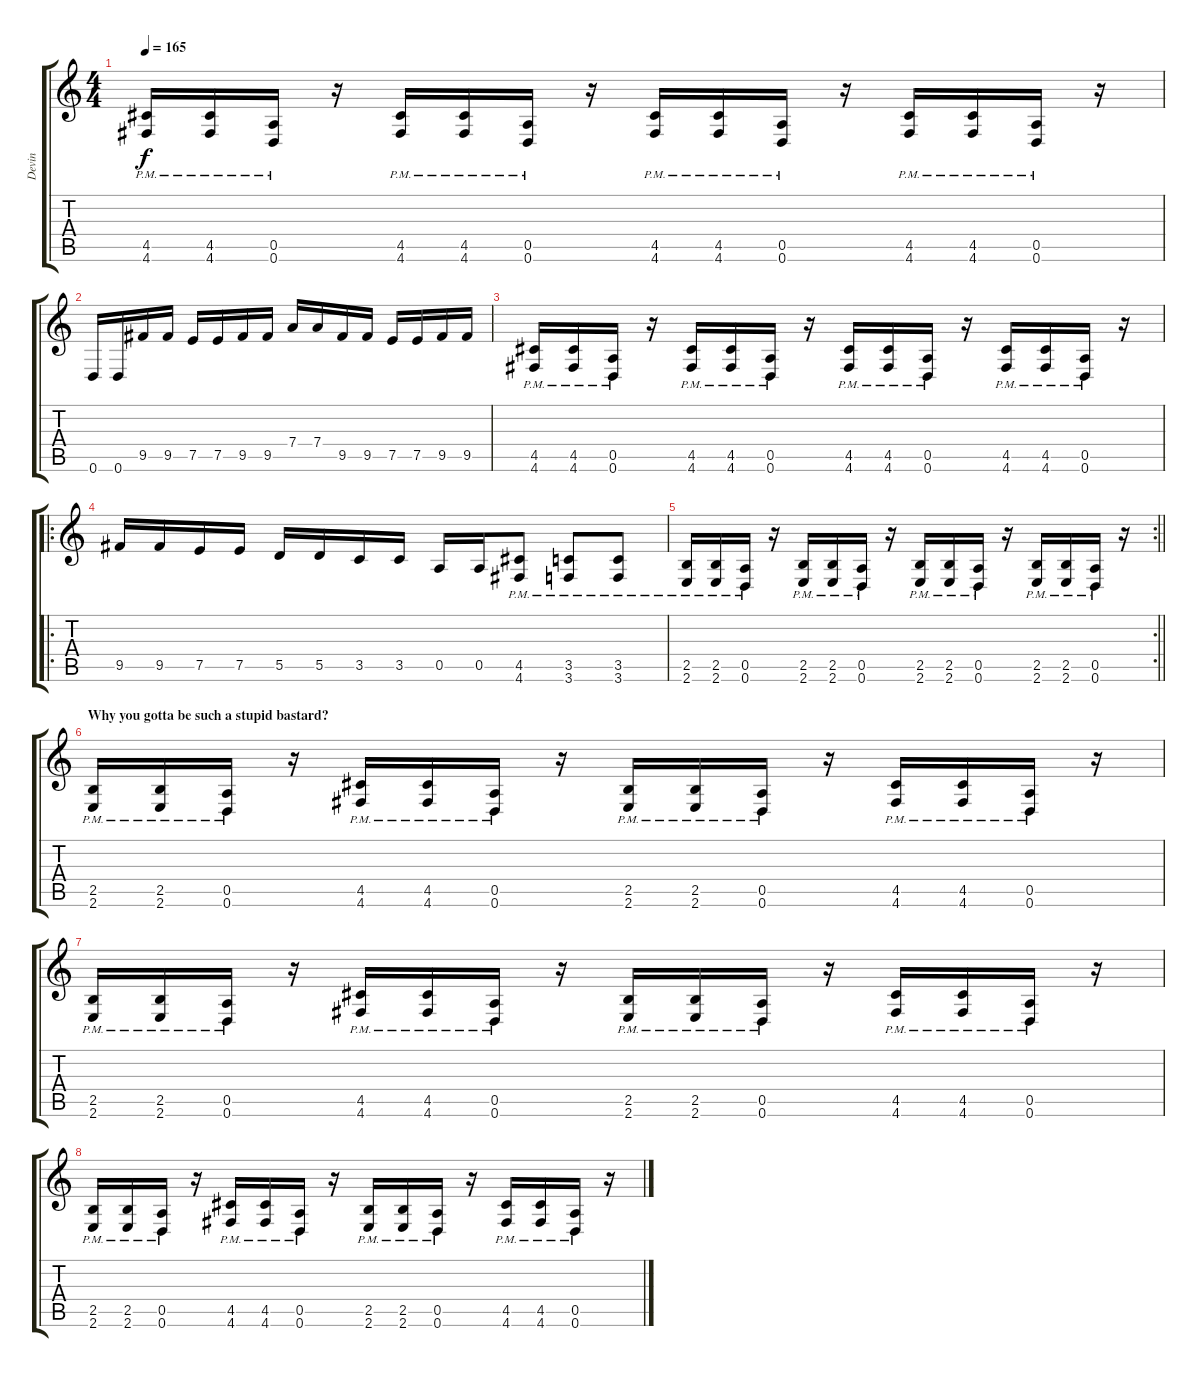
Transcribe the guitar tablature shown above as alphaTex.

\track ("Devin" "Devin") {instrument distortionguitar}
\staff {score tabs}
\tuning (E4 B3 G3 D3 A2 D2) {hide}
\ts (4 4)
\tempo 165
\clef g2
\ks c
(4.5{pm} 4.6{pm}).16{dy f} (4.5{pm} 4.6{pm}).16 (0.5{pm} 0.6{pm}).16 r.16 (4.5{pm} 4.6{pm}).16 (4.5{pm} 4.6{pm}).16 (0.5{pm} 0.6{pm}).16 r.16 (4.5{pm} 4.6{pm}).16 (4.5{pm} 4.6{pm}).16 (0.5{pm} 0.6{pm}).16 r.16 (4.5{pm} 4.6{pm}).16 (4.5{pm} 4.6{pm}).16 (0.5{pm} 0.6{pm}).16 r.16 |
0.6.16 0.6.16 9.5.16 9.5.16 7.5.16 7.5.16 9.5.16 9.5.16 7.4.16 7.4.16 9.5.16 9.5.16 7.5.16 7.5.16 9.5.16 9.5.16 |
(4.5{pm} 4.6{pm}).16 (4.5{pm} 4.6{pm}).16 (0.5{pm} 0.6{pm}).16 r.16 (4.5{pm} 4.6{pm}).16 (4.5{pm} 4.6{pm}).16 (0.5{pm} 0.6{pm}).16 r.16 (4.5{pm} 4.6{pm}).16 (4.5{pm} 4.6{pm}).16 (0.5{pm} 0.6{pm}).16 r.16 (4.5{pm} 4.6{pm}).16 (4.5{pm} 4.6{pm}).16 (0.5{pm} 0.6{pm}).16 r.16 |
\ro
9.5.16 9.5.16 7.5.16 7.5.16 5.5.16 5.5.16 3.5.16 3.5.16 0.5.16 0.5.16 (4.5{pm} 4.6{pm}).8 (3.5{pm} 3.6{pm}).8 (3.5{pm} 3.6{pm}).8 |
\rc 2
\barLineRight lightlight
(2.5{pm} 2.6{pm}).16 (2.5{pm} 2.6{pm}).16 (0.5{pm} 0.6{pm}).16 r.16 (2.5{pm} 2.6{pm}).16 (2.5{pm} 2.6{pm}).16 (0.5{pm} 0.6{pm}).16 r.16 (2.5{pm} 2.6{pm}).16 (2.5{pm} 2.6{pm}).16 (0.5{pm} 0.6{pm}).16 r.16 (2.5{pm} 2.6{pm}).16 (2.5{pm} 2.6{pm}).16 (0.5{pm} 0.6{pm}).16 r.16 |
\section ("" "Why you gotta be such a stupid bastard?")
(2.5{pm} 2.6{pm}).16{volume 10} (2.5{pm} 2.6{pm}).16 (0.5{pm} 0.6{pm}).16 r.16 (4.5{pm} 4.6{pm}).16 (4.5{pm} 4.6{pm}).16 (0.5{pm} 0.6{pm}).16 r.16 (2.5{pm} 2.6{pm}).16 (2.5{pm} 2.6{pm}).16 (0.5{pm} 0.6{pm}).16 r.16 (4.5{pm} 4.6{pm}).16 (4.5{pm} 4.6{pm}).16 (0.5{pm} 0.6{pm}).16 r.16 |
(2.5{pm} 2.6{pm}).16 (2.5{pm} 2.6{pm}).16 (0.5{pm} 0.6{pm}).16 r.16 (4.5{pm} 4.6{pm}).16 (4.5{pm} 4.6{pm}).16 (0.5{pm} 0.6{pm}).16 r.16 (2.5{pm} 2.6{pm}).16 (2.5{pm} 2.6{pm}).16 (0.5{pm} 0.6{pm}).16 r.16 (4.5{pm} 4.6{pm}).16 (4.5{pm} 4.6{pm}).16 (0.5{pm} 0.6{pm}).16 r.16 |
(2.5{pm} 2.6{pm}).16 (2.5{pm} 2.6{pm}).16 (0.5{pm} 0.6{pm}).16 r.16 (4.5{pm} 4.6{pm}).16 (4.5{pm} 4.6{pm}).16 (0.5{pm} 0.6{pm}).16 r.16 (2.5{pm} 2.6{pm}).16 (2.5{pm} 2.6{pm}).16 (0.5{pm} 0.6{pm}).16 r.16 (4.5{pm} 4.6{pm}).16 (4.5{pm} 4.6{pm}).16 (0.5{pm} 0.6{pm}).16 r.16
